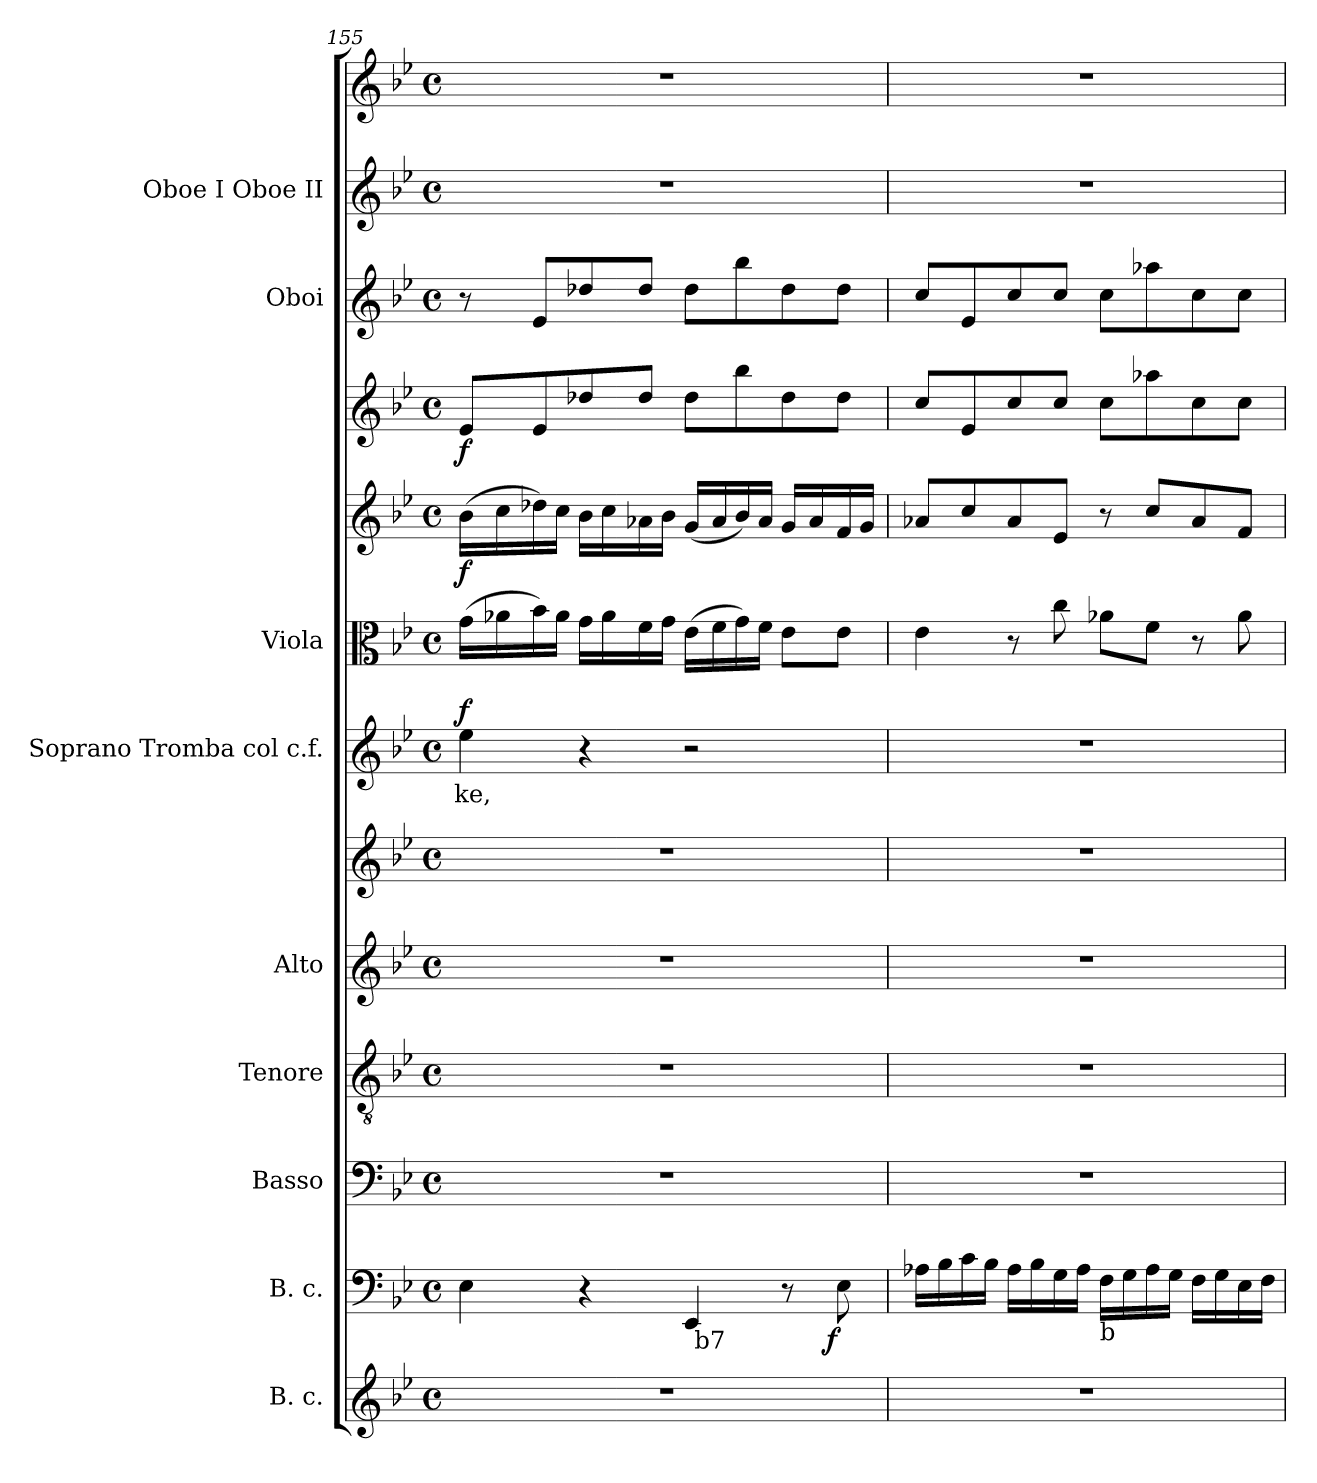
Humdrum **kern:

**kern	**kern	**dynam	**kern	**kern	**kern	**kern	**kern	**text	**dynam	**kern	**kern	**dynam	**kern	**dynam	**kern	**kern	**kern
*part12	*part11	*part11	*part10	*part9	*part8	*part7	*part6	*part6	*part6	*part5	*part4	*part4	*part3	*part3	*part2	*part1	*part1
*staff13	*staff12	*staff12	*staff11	*staff10	*staff9	*staff8	*staff7	*staff7	*staff7	*staff6	*staff5	*staff5	*staff4	*staff4	*staff3	*staff2	*staff1
*I"B. c.	*I"B. c.	*	*I"Basso	*I"Tenore	*I"Alto	*	*I"Soprano Tromba col c.f.	*	*	*I"Viola	*	*	*	*	*I"Oboi	*I"Oboe I Oboe II	*
*	*I'B. c.	*	*I'Basso	*I'Tenore	*I'Alto	*	*I'Soprano	*	*	*I'Viola	*	*	*	*	*	*I'Ob	*
*clefG2	*clefF4	*	*clefF4	*clefGv2	*clefG2	*clefG2	*clefG2	*	*	*clefC3	*clefG2	*	*clefG2	*	*clefG2	*clefG2	*clefG2
*k[b-e-]	*k[b-e-]	*	*k[b-e-]	*k[b-e-]	*k[b-e-]	*k[b-e-]	*k[b-e-]	*	*	*k[b-e-]	*k[b-e-]	*	*k[b-e-]	*	*k[b-e-]	*k[b-e-]	*k[b-e-]
*B-:	*B-:	*	*B-:	*B-:	*B-:	*B-:	*B-:	*	*	*B-:	*B-:	*	*B-:	*	*B-:	*B-:	*B-:
*M4/4	*M4/4	*	*M4/4	*M4/4	*M4/4	*M4/4	*M4/4	*	*	*M4/4	*M4/4	*	*M4/4	*	*M4/4	*M4/4	*M4/4
*met(c)	*met(c)	*	*met(c)	*met(c)	*met(c)	*met(c)	*met(c)	*	*	*met(c)	*met(c)	*	*met(c)	*	*met(c)	*met(c)	*met(c)
=155	=155	=155	=155	=155	=155	=155	=155	=155	=155	=155	=155	=155	=155	=155	=155	=155	=155
!	!	!	!	!	!	!	!	!LO:LY:b	!LO:DY:a	!	!	!LO:DY:b	!	!LO:DY:b	!	!	!
*	*^	*	*	*	*	*	*	*	*	*	*	*	*	*	*	*	*
*	*	*^	*	*	*	*	*	*	*	*	*	*	*	*	*	*	*	*
1r	4E-\	2ryy	2ryy	.	1r	1r	1r	1r	4ee-\	-ke,	f	(>16g\LL	(>16b-\LL	f	8e-/L	f	8r	1r	1r
.	.	.	.	.	.	.	.	.	.	.	.	16a-X\	16cc\	.	.	.	.	.	.
.	.	.	.	.	.	.	.	.	.	.	.	16b-\)	16dd-X\)	.	8e-/	.	8e-/L	.	.
.	.	.	.	.	.	.	.	.	.	.	.	16a-\JJ	16cc\JJ	.	.	.	.	.	.
.	4r	.	.	.	.	.	.	.	4r	.	.	16g\LL	16b-\LL	.	8dd-X/	.	8dd-X/	.	.
.	.	.	.	.	.	.	.	.	.	.	.	16a-\	16cc\	.	.	.	.	.	.
.	.	.	.	.	.	.	.	.	.	.	.	16f\	16a-X\	.	8dd-/J	.	8dd-/J	.	.
.	.	.	.	.	.	.	.	.	.	.	.	16g\JJ	16b-\JJ	.	.	.	.	.	.
.	4EE-/	4ryy	64ryy	.	.	.	.	.	2r	.	.	(>16e-\LL	(<16g/LL	.	8dd-\L	.	8dd-\L	.	.
!	!	!	!LO:TX:b:t=b7	!	!	!	!	!	!	!	!	!	!	!	!	!	!	!	!
.	.	.	4ryy	.	.	.	.	.	.	.	.	.	.	.	.	.	.	.	.
.	.	.	.	.	.	.	.	.	.	.	.	16f\	16a-/	.	.	.	.	.	.
.	.	.	.	.	.	.	.	.	.	.	.	16g\)	16b-/)	.	8bb-\	.	8bb-\	.	.
.	.	.	.	.	.	.	.	.	.	.	.	16f\JJ	16a-/JJ	.	.	.	.	.	.
.	8r	16..ryy	.	.	.	.	.	.	.	.	.	8e-\L	16g/LL	.	8dd-\	.	8dd-\	.	.
.	.	.	8...ryy	.	.	.	.	.	.	.	.	.	.	.	.	.	.	.	.
.	.	.	.	.	.	.	.	.	.	.	.	.	16a-/	.	.	.	.	.	.
!	!	!	!	!LO:DY:b	!	!	!	!	!	!	!	!	!	!	!	!	!	!	!
.	.	8ryy	.	f	.	.	.	.	.	.	.	.	.	.	.	.	.	.	.
.	8E-\	.	.	.	.	.	.	.	.	.	.	8e-\J	16f/	.	8dd-\J	.	8dd-\J	.	.
.	.	.	.	.	.	.	.	.	.	.	.	.	16g/JJ	.	.	.	.	.	.
.	.	64ryy	.	.	.	.	.	.	.	.	.	.	.	.	.	.	.	.	.
*	*v	*v	*v	*	*	*	*	*	*	*	*	*	*	*	*	*	*	*	*
=156	=156	=156	=156	=156	=156	=156	=156	=156	=156	=156	=156	=156	=156	=156	=156	=156	=156
1r	16A-X\LL	.	1r	1r	1r	1r	1r	.	.	4e-\	8a-X/L	.	8cc/L	.	8cc/L	1r	1r
.	16B-\	.	.	.	.	.	.	.	.	.	.	.	.	.	.	.	.
.	16c\	.	.	.	.	.	.	.	.	.	8cc/	.	8e-/	.	8e-/	.	.
.	16B-\JJ	.	.	.	.	.	.	.	.	.	.	.	.	.	.	.	.
.	16A-\LL	.	.	.	.	.	.	.	.	8r	8a-/	.	8cc/	.	8cc/	.	.
.	16B-\	.	.	.	.	.	.	.	.	.	.	.	.	.	.	.	.
.	16G\	.	.	.	.	.	.	.	.	8cc\	8e-/J	.	8cc/J	.	8cc/J	.	.
.	16A-\JJ	.	.	.	.	.	.	.	.	.	.	.	.	.	.	.	.
!	!LO:TX:b:t=b	!	!	!	!	!	!	!	!	!	!	!	!	!	!	!	!
.	16F>\LL	.	.	.	.	.	.	.	.	8a-X\L	8r	.	8cc\L	.	8cc\L	.	.
.	16G\	.	.	.	.	.	.	.	.	.	.	.	.	.	.	.	.
.	16A-\	.	.	.	.	.	.	.	.	8f\J	8cc/L	.	8aa-X\	.	8aa-X\	.	.
.	16G\JJ	.	.	.	.	.	.	.	.	.	.	.	.	.	.	.	.
.	16F\LL	.	.	.	.	.	.	.	.	8r	8a-/	.	8cc\	.	8cc\	.	.
.	16G\	.	.	.	.	.	.	.	.	.	.	.	.	.	.	.	.
.	16E-\	.	.	.	.	.	.	.	.	8a-\	8f/J	.	8cc\J	.	8cc\J	.	.
.	16F\JJ	.	.	.	.	.	.	.	.	.	.	.	.	.	.	.	.
=	=	=	=	=	=	=	=	=	=	=	=	=	=	=	=	=	=
*-	*-	*-	*-	*-	*-	*-	*-	*-	*-	*-	*-	*-	*-	*-	*-	*-	*-
